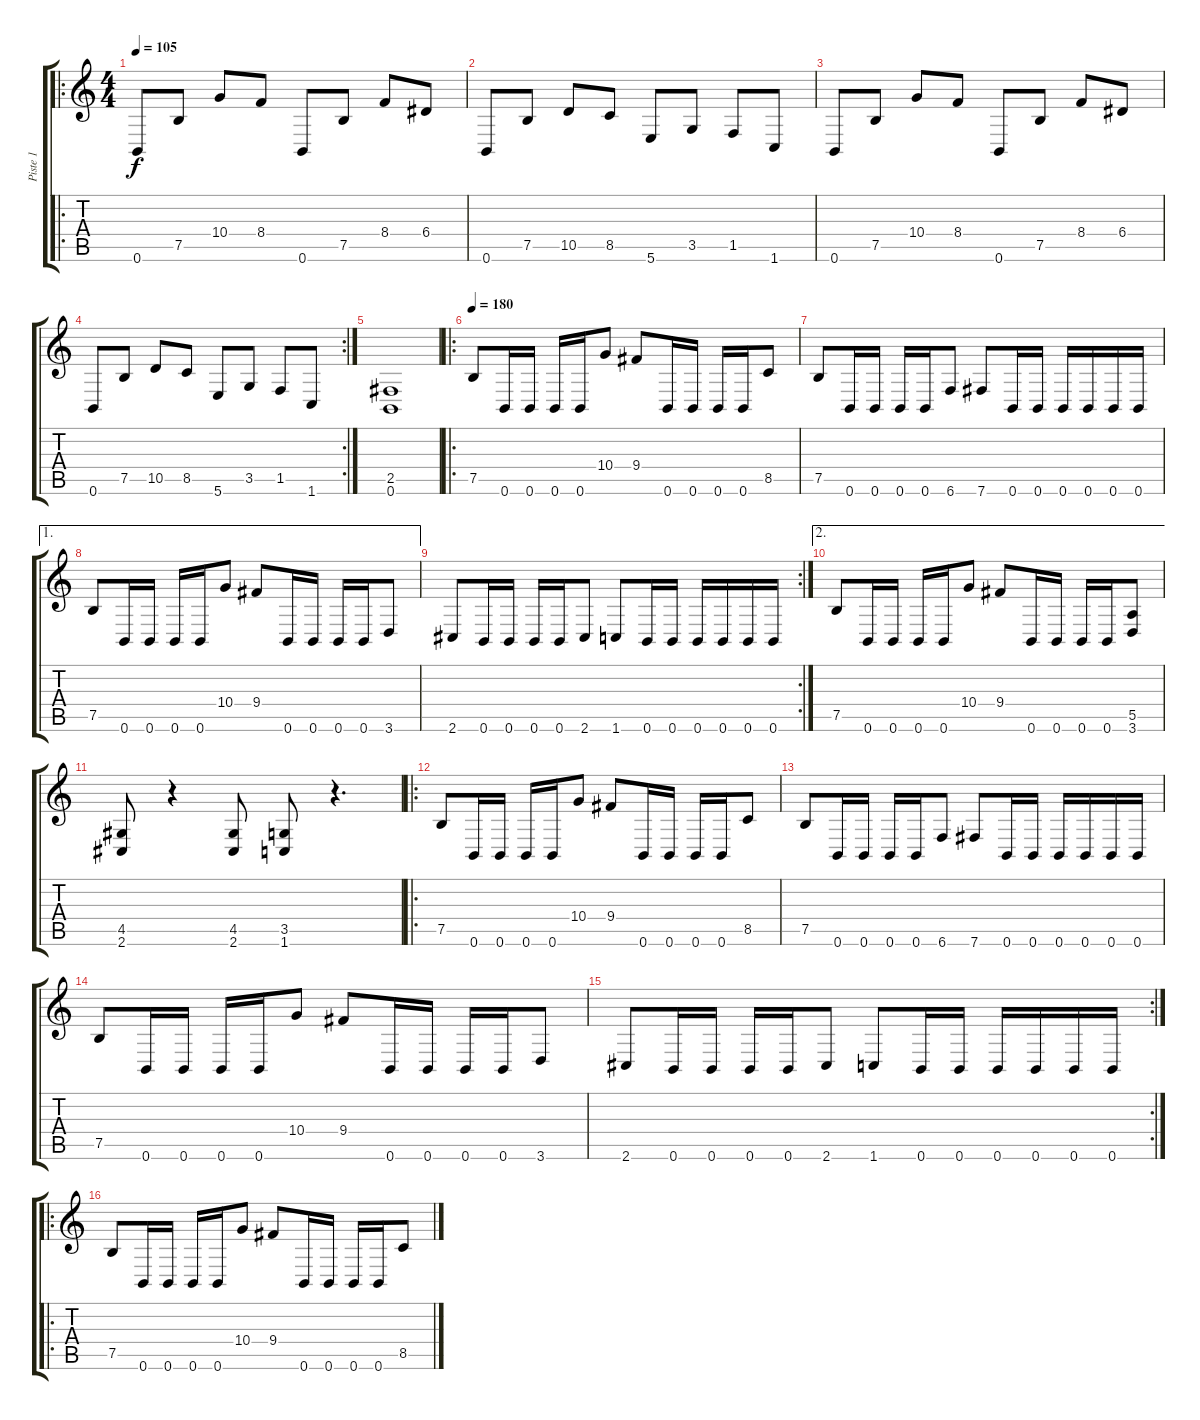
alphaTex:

\track ("Piste 1" "Piste 1") {instrument distortionguitar}
\staff {score tabs}
\tuning (B3 Gb3 D3 A2 E2 B1) {hide}
\ro
\ts (4 4)
\tempo 105
\clef g2
\ks c
0.6.8{dy f instrument distortionguitar} 7.5.8 10.4.8 8.4.8 0.6.8 7.5.8 8.4.8 6.4.8 |
0.6.8 7.5.8 10.5.8 8.5.8 5.6.8 3.5.8 1.5.8 1.6.8 |
0.6.8 7.5.8 10.4.8 8.4.8 0.6.8 7.5.8 8.4.8 6.4.8 |
\rc 2
0.6.8 7.5.8 10.5.8 8.5.8 5.6.8 3.5.8 1.5.8 1.6.8 |
(2.5 0.6).1 |
\ro
\tempo 180
7.5.8 0.6.16 0.6.16 0.6.16 0.6.16 10.4.8 9.4.8 0.6.16 0.6.16 0.6.16 0.6.16 8.5.8 |
7.5.8 0.6.16 0.6.16 0.6.16 0.6.16 6.6.8 7.6.8 0.6.16 0.6.16 0.6.16 0.6.16 0.6.16 0.6.16 |
\ae 1
7.5.8 0.6.16 0.6.16 0.6.16 0.6.16 10.4.8 9.4.8 0.6.16 0.6.16 0.6.16 0.6.16 3.6.8 |
\rc 2
2.6.8 0.6.16 0.6.16 0.6.16 0.6.16 2.6.8 1.6.8 0.6.16 0.6.16 0.6.16 0.6.16 0.6.16 0.6.16 |
\ae 2
7.5.8 0.6.16 0.6.16 0.6.16 0.6.16 10.4.8 9.4.8 0.6.16 0.6.16 0.6.16 0.6.16 (5.5 3.6).8 |
(4.5 2.6).8 r.4 (4.5 2.6).8 (3.5 1.6).8 r.4{d} |
\ro
7.5.8 0.6.16 0.6.16 0.6.16 0.6.16 10.4.8 9.4.8 0.6.16 0.6.16 0.6.16 0.6.16 8.5.8 |
7.5.8 0.6.16 0.6.16 0.6.16 0.6.16 6.6.8 7.6.8 0.6.16 0.6.16 0.6.16 0.6.16 0.6.16 0.6.16 |
7.5.8 0.6.16 0.6.16 0.6.16 0.6.16 10.4.8 9.4.8 0.6.16 0.6.16 0.6.16 0.6.16 3.6.8 |
\rc 2
2.6.8 0.6.16 0.6.16 0.6.16 0.6.16 2.6.8 1.6.8 0.6.16 0.6.16 0.6.16 0.6.16 0.6.16 0.6.16 |
\ro
7.5.8 0.6.16 0.6.16 0.6.16 0.6.16 10.4.8 9.4.8 0.6.16 0.6.16 0.6.16 0.6.16 8.5.8
